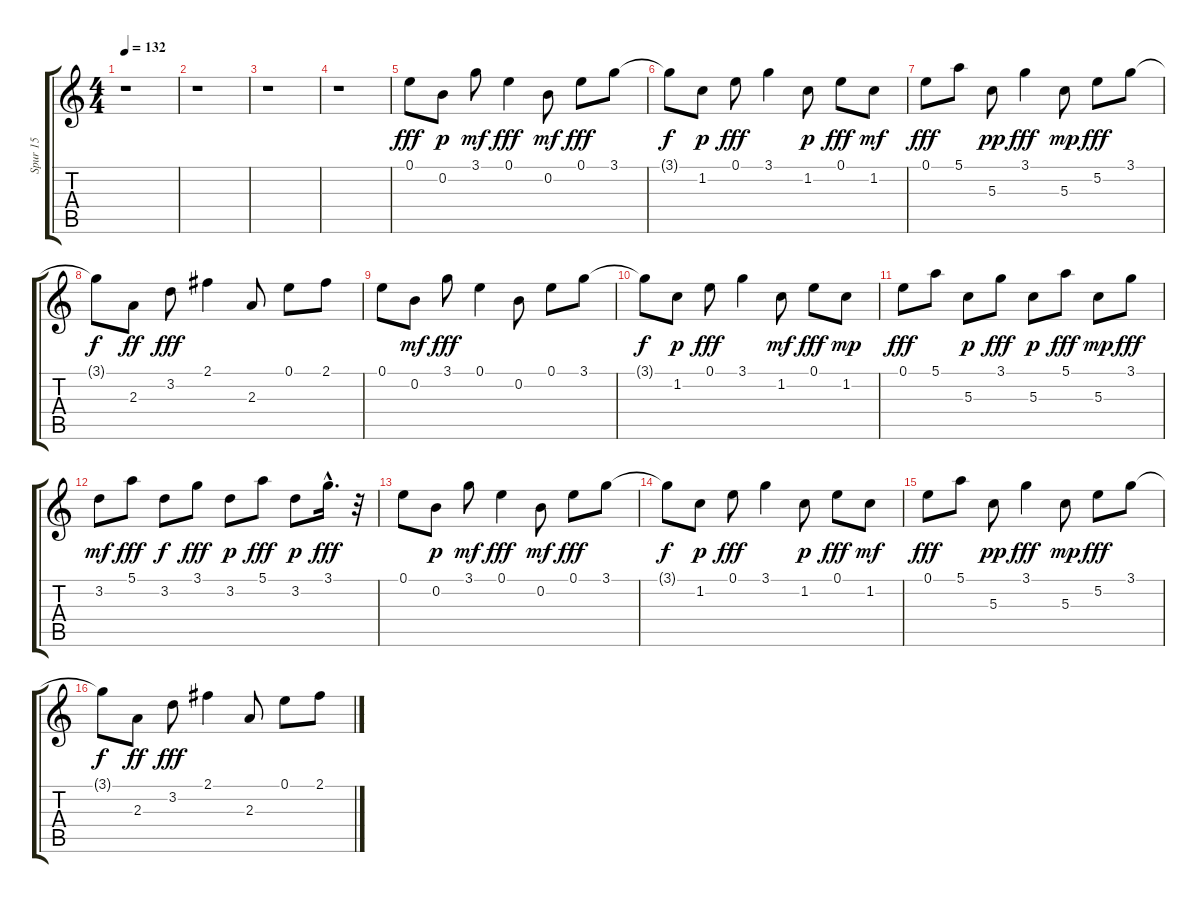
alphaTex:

\track ("Spur 15" "Spur 15") {instrument acousticguitarsteel}
\staff {score tabs}
\tuning (E4 B3 G3 D3 A2 E2) {hide}
\ts (4 4)
\tempo 132
\clef g2
\ks c
r.1{dy ff} |
r.1 |
r.1 |
r.1 |
0.1.8{dy fff} 0.2.8{dy p} 3.1.8{dy mf} 0.1.4{dy fff} 0.2.8{dy mf} 0.1.8{dy fff} 3.1.8 |
3.1{t}.8{dy f} 1.2.8{dy p} 0.1.8{dy fff} 3.1.4 1.2.8{dy p} 0.1.8{dy fff} 1.2.8{dy mf} |
0.1.8{dy fff} 5.1.8 5.3.8{dy pp} 3.1.4{dy fff} 5.3.8{dy mp} 5.2.8{dy fff} 3.1.8 |
3.1{t}.8{dy f} 2.3.8{dy ff} 3.2.8{dy fff} 2.1.4 2.3.8 0.1.8 2.1.8 |
0.1.8 0.2.8{dy mf} 3.1.8{dy fff} 0.1.4 0.2.8 0.1.8 3.1.8 |
3.1{t}.8{dy f} 1.2.8{dy p} 0.1.8{dy fff} 3.1.4 1.2.8{dy mf} 0.1.8{dy fff} 1.2.8{dy mp} |
0.1.8{dy fff} 5.1.8 5.3.8{dy p} 3.1.8{dy fff} 5.3.8{dy p} 5.1.8{dy fff} 5.3.8{dy mp} 3.1.8{dy fff} |
3.2.8{dy mf} 5.1.8{dy fff} 3.2.8{dy f} 3.1.8{dy fff} 3.2.8{dy p} 5.1.8{dy fff} 3.2.8{dy p} 3.1{hac}.16{d dy fff} r.32 |
0.1.8 0.2.8{dy p} 3.1.8{dy mf} 0.1.4{dy fff} 0.2.8{dy mf} 0.1.8{dy fff} 3.1.8 |
3.1{t}.8{dy f} 1.2.8{dy p} 0.1.8{dy fff} 3.1.4 1.2.8{dy p} 0.1.8{dy fff} 1.2.8{dy mf} |
0.1.8{dy fff} 5.1.8 5.3.8{dy pp} 3.1.4{dy fff} 5.3.8{dy mp} 5.2.8{dy fff} 3.1.8 |
3.1{t}.8{dy f} 2.3.8{dy ff} 3.2.8{dy fff} 2.1.4 2.3.8 0.1.8 2.1.8
